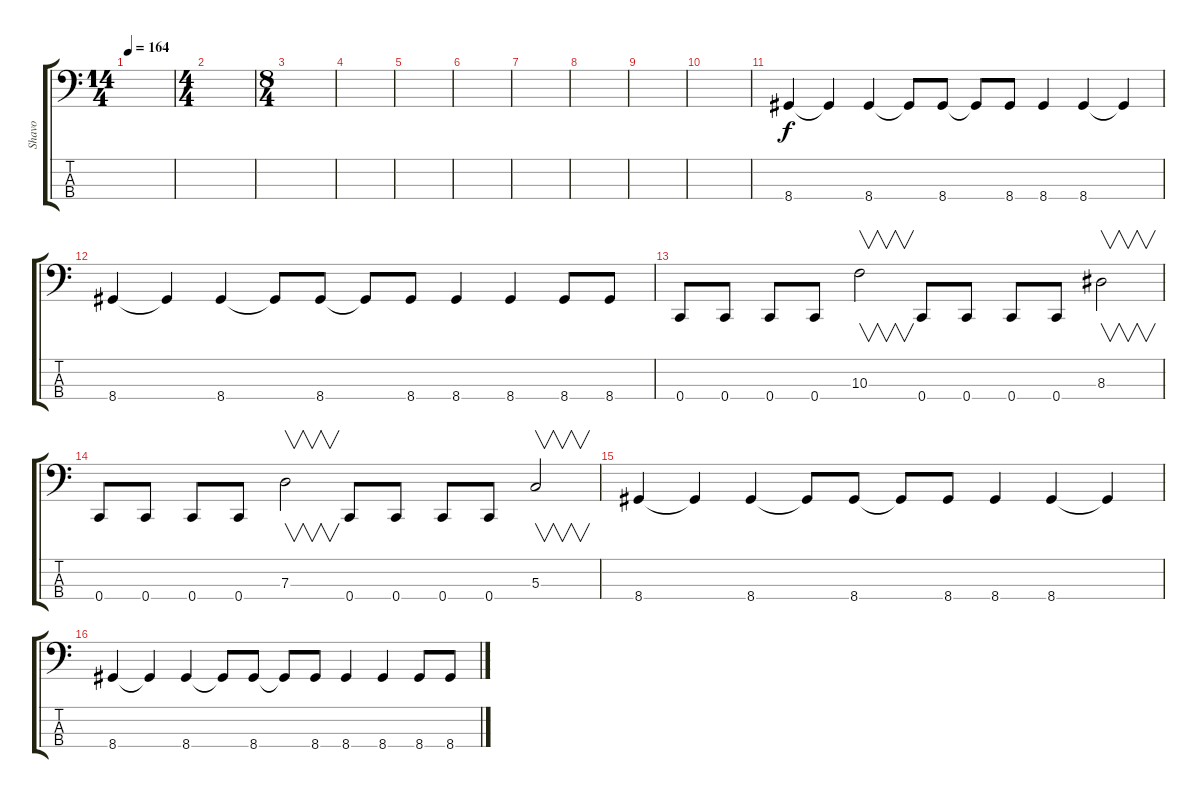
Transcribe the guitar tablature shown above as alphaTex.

\track ("Shavo" "Shavo") {instrument slapbass2}
\staff {score tabs}
\tuning (F2 C2 G1 C1) {hide}
\ts (14 4)
\tempo 164
\clef f4
\ks c
|
\ts (4 4)
|
\ts (8 4)
|
|
|
|
|
|
|
|
8.4.4 8.4{t}.4 8.4.4 8.4{t}.8 8.4.8 8.4{t}.8 8.4.8 8.4.4 8.4.4 8.4{t}.4 |
8.4.4 8.4{t}.4 8.4.4 8.4{t}.8 8.4.8 8.4{t}.8 8.4.8 8.4.4 8.4.4 8.4.8 8.4.8 |
0.4.8 0.4.8 0.4.8 0.4.8 10.3.2{v} 0.4.8 0.4.8 0.4.8 0.4.8 8.3.2{v} |
0.4.8 0.4.8 0.4.8 0.4.8 7.3.2{v} 0.4.8 0.4.8 0.4.8 0.4.8 5.3.2{v} |
8.4.4 8.4{t}.4 8.4.4 8.4{t}.8 8.4.8 8.4{t}.8 8.4.8 8.4.4 8.4.4 8.4{t}.4 |
8.4.4 8.4{t}.4 8.4.4 8.4{t}.8 8.4.8 8.4{t}.8 8.4.8 8.4.4 8.4.4 8.4.8 8.4.8
